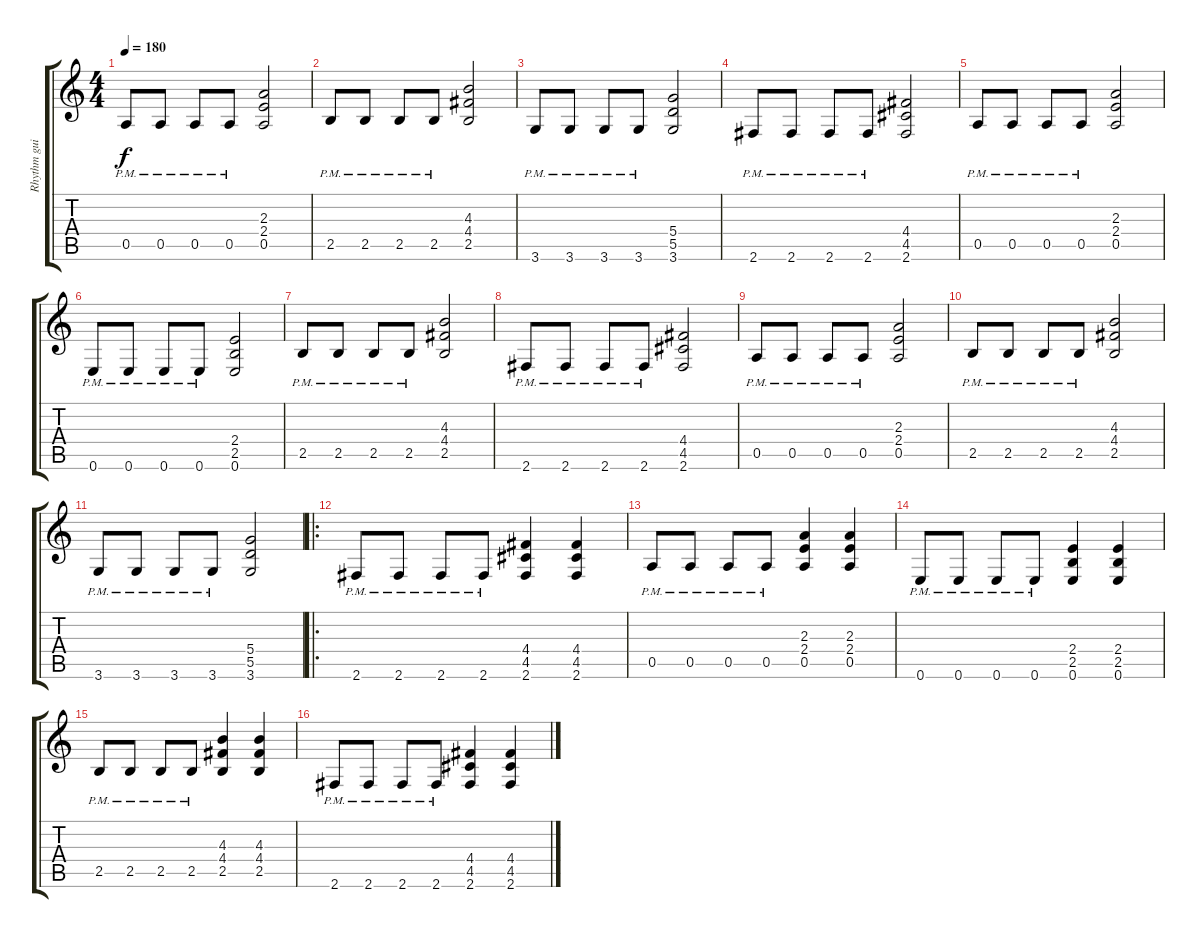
\track ("Rhythm guitar" "Rhythm gui") {instrument overdrivenguitar}
\staff {score tabs}
\tuning (E4 B3 G3 D3 A2 E2) {hide}
\ts (4 4)
\tempo 180
\clef g2
\ks c
0.5{pm}.8{dy f} 0.5{pm}.8 0.5{pm}.8 0.5{pm}.8 (2.3 2.4 0.5).2 |
2.5{pm}.8 2.5{pm}.8 2.5{pm}.8 2.5{pm}.8 (4.3 4.4 2.5).2 |
3.6{pm}.8 3.6{pm}.8 3.6{pm}.8 3.6{pm}.8 (5.4 5.5 3.6).2 |
2.6{pm}.8{volume 13 balance 0 instrument overdrivenguitar} 2.6{pm}.8 2.6{pm}.8 2.6{pm}.8 (4.4 4.5 2.6).2 |
0.5{pm}.8 0.5{pm}.8 0.5{pm}.8 0.5{pm}.8 (2.3 2.4 0.5).2 |
0.6{pm}.8 0.6{pm}.8 0.6{pm}.8 0.6{pm}.8 (2.4 2.5 0.6).2 |
2.5{pm}.8 2.5{pm}.8 2.5{pm}.8 2.5{pm}.8 (4.3 4.4 2.5).2 |
2.6{pm}.8 2.6{pm}.8 2.6{pm}.8 2.6{pm}.8 (4.4 4.5 2.6).2 |
0.5{pm}.8 0.5{pm}.8 0.5{pm}.8 0.5{pm}.8 (2.3 2.4 0.5).2 |
2.5{pm}.8 2.5{pm}.8 2.5{pm}.8 2.5{pm}.8 (4.3 4.4 2.5).2 |
3.6{pm}.8 3.6{pm}.8 3.6{pm}.8 3.6{pm}.8 (5.4 5.5 3.6).2 |
\ro
2.6{pm}.8{volume 13 balance 0 instrument overdrivenguitar} 2.6{pm}.8 2.6{pm}.8 2.6{pm}.8 (4.4 4.5 2.6).4 (4.4 4.5 2.6).4 |
0.5{pm}.8 0.5{pm}.8 0.5{pm}.8 0.5{pm}.8 (2.3 2.4 0.5).4 (2.3 2.4 0.5).4 |
0.6{pm}.8 0.6{pm}.8 0.6{pm}.8 0.6{pm}.8 (2.4 2.5 0.6).4 (2.4 2.5 0.6).4 |
2.5{pm}.8 2.5{pm}.8 2.5{pm}.8 2.5{pm}.8 (4.3 4.4 2.5).4 (4.3 4.4 2.5).4 |
2.6{pm}.8 2.6{pm}.8 2.6{pm}.8 2.6{pm}.8 (4.4 4.5 2.6).4 (4.4 4.5 2.6).4
